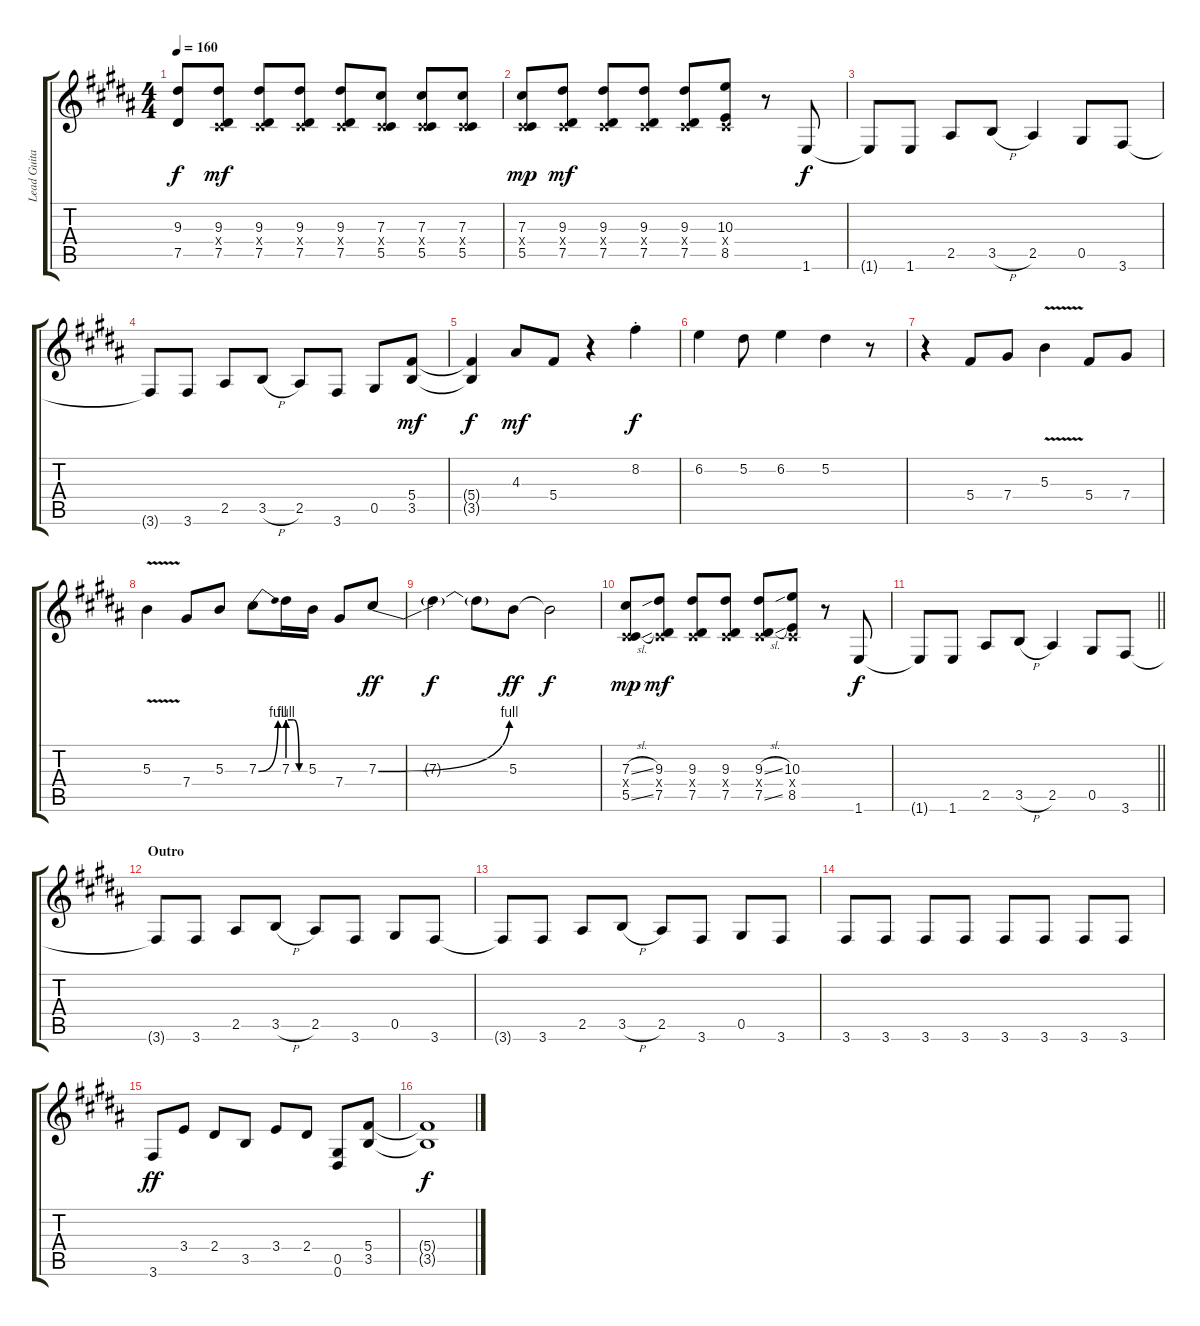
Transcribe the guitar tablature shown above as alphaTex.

\track ("Lead Guitar" "Lead Guita") {instrument overdrivenguitar}
\staff {score tabs}
\tuning (Eb4 Bb3 Gb3 Db3 Ab2 Eb2) {hide}
\ts (4 4)
\tempo 160
\clef g2
\ks b
(9.3{t} 7.5{t}).8{dy f} (9.3 0.4{x} 7.5).8{dy mf} (9.3 0.4{x} 7.5).8 (9.3 0.4{x} 7.5).8 (9.3 0.4{x} 7.5).8 (7.3 0.4{x} 5.5).8 (7.3 0.4{x} 5.5).8 (7.3 0.4{x} 5.5).8 |
(7.3 0.4{x} 5.5).8{dy mp} (9.3 0.4{x} 7.5).8{dy mf} (9.3 0.4{x} 7.5).8 (9.3 0.4{x} 7.5).8 (9.3 0.4{x} 7.5).8 (10.3 0.4{x} 8.5).8 r.8 1.6.8{dy f} |
1.6{t}.8 1.6.8 2.5.8 3.5{h}.8 2.5.4 0.5.8 3.6.8 |
3.6{t}.8 3.6.8 2.5.8 3.5{h}.8 2.5.8 3.6.8 0.5.8 (5.4 3.5).8{dy mf} |
(5.4{t} 3.5{t}).4{dy f} 4.3.8{dy mf} 5.4.8 r.4 8.2{st}.4{dy f} |
6.2.4 5.2.8 6.2.4 5.2.4 r.8 |
r.4 5.4.8 7.4.8 5.3{v}.4 5.4.8 7.4.8 |
5.3{v}.4 7.4.8 5.3.8 7.3{be (bend 0 0 60 4)}.8 7.3{be (custom 0 4 20 4 40 0 60 0)}.16 5.3.16 7.4.8 7.3{be (bend 0 0 60 4)}.8{dy ff} |
7.3{t}.4{dy f} 7.3{t}.8 5.3.8{dy ff} 5.3{t}.2{dy f} |
(7.3{sl} 0.4{x} 5.5{sl}).8{dy mp} (9.3 0.4{x} 7.5).8{dy mf} (9.3 0.4{x} 7.5).8 (9.3 0.4{x} 7.5).8 (9.3{sl} 0.4{x} 7.5{sl}).8 (10.3 0.4{x} 8.5).8 r.8 1.6.8{dy f} |
\barLineRight lightlight
1.6{t}.8 1.6.8 2.5.8 3.5{h}.8 2.5.4 0.5.8 3.6.8 |
\section ("" "Outro")
3.6{t}.8 3.6.8 2.5.8 3.5{h}.8 2.5.8 3.6.8 0.5.8 3.6.8 |
3.6{t}.8 3.6.8 2.5.8 3.5{h}.8 2.5.8 3.6.8 0.5.8 3.6.8 |
3.6.8 3.6.8 3.6.8 3.6.8 3.6.8 3.6.8 3.6.8 3.6.8 |
3.6.8{dy ff} 3.4.8 2.4.8 3.5.8 3.4.8 2.4.8 (0.5 0.6).8 (5.4 3.5).8 |
(5.4{t} 3.5{t}).1{dy f}
